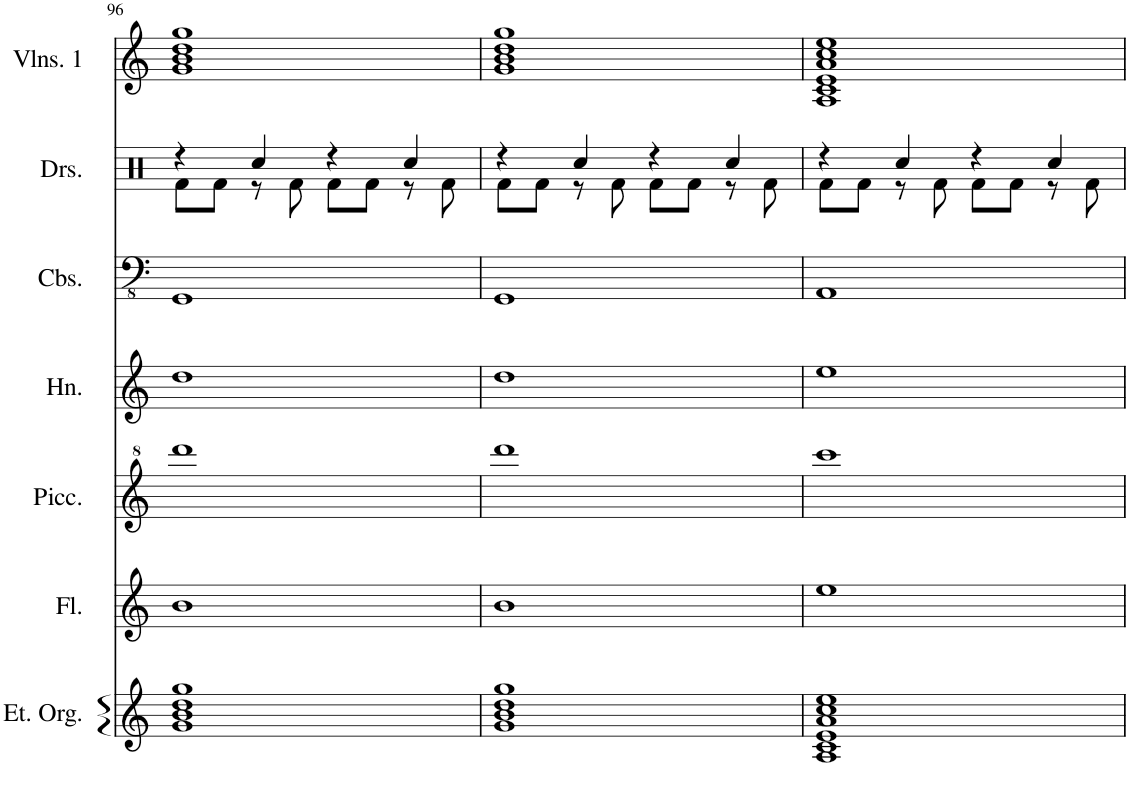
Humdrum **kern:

**kern	**kern	**kern	**kern	**kern	**kern	**kern
*part7	*part6	*part5	*part4	*part3	*part2	*part1
*staff7	*staff6	*staff5	*staff4	*staff3	*staff2	*staff1
*I"Electronic Organ	*I"Flute	*I"Piccolo	*I"Horn	*I"Contrabasses	*I"Drumset	*I"Violins 1
*I'Et. Org.	*I'Fl.	*I'Picc.	*I'Hn.	*I'Cbs.	*I'Drs.	*I'Vlns. 1
!!LO:PB:g=z
*clefG2	*clefG2	*clefG^2	*clefG2	*clefFv4	*clefX	*clefG2
*	*	*Trd-7c-12	*Trd4c7	*	*	*
*k[]	*k[]	*k[]	*k[]	*k[]	*k[]	*k[]
*M4/4	*M4/4	*M4/4	*M4/4	*M4/4	*M4/4	*M4/4
=96	=96	=96	=96	=96	=96	=96
*	*	*	*	*	*^	*
1g 1b 1dd 1gg	1b	1dddd	1dd	1GGG	4r	8Rf\L	1g 1b 1dd 1gg
.	.	.	.	.	.	8Rf\J	.
.	.	.	.	.	4Rcc/	8r	.
.	.	.	.	.	.	8Rf\	.
.	.	.	.	.	4r	8Rf\L	.
.	.	.	.	.	.	8Rf\J	.
.	.	.	.	.	4Rcc/	8r	.
.	.	.	.	.	.	8Rf\	.
=97	=97	=97	=97	=97	=97	=97	=97
1g 1b 1dd 1gg	1b	1dddd	1dd	1GGG	4r	8Rf\L	1g 1b 1dd 1gg
.	.	.	.	.	.	8Rf\J	.
.	.	.	.	.	4Rcc/	8r	.
.	.	.	.	.	.	8Rf\	.
.	.	.	.	.	4r	8Rf\L	.
.	.	.	.	.	.	8Rf\J	.
.	.	.	.	.	4Rcc/	8r	.
.	.	.	.	.	.	8Rf\	.
=98	=98	=98	=98	=98	=98	=98	=98
1A 1c 1e 1a 1cc 1ee	1ee	1cccc	1ee	1AAA	4r	8Rf\L	1A 1c 1e 1a 1cc 1ee
.	.	.	.	.	.	8Rf\J	.
.	.	.	.	.	4Rcc/	8r	.
.	.	.	.	.	.	8Rf\	.
.	.	.	.	.	4r	8Rf\L	.
.	.	.	.	.	.	8Rf\J	.
.	.	.	.	.	4Rcc/	8r	.
.	.	.	.	.	.	8Rf\	.
*	*	*	*	*	*v	*v	*
=	=	=	=	=	=	=
*-	*-	*-	*-	*-	*-	*-
